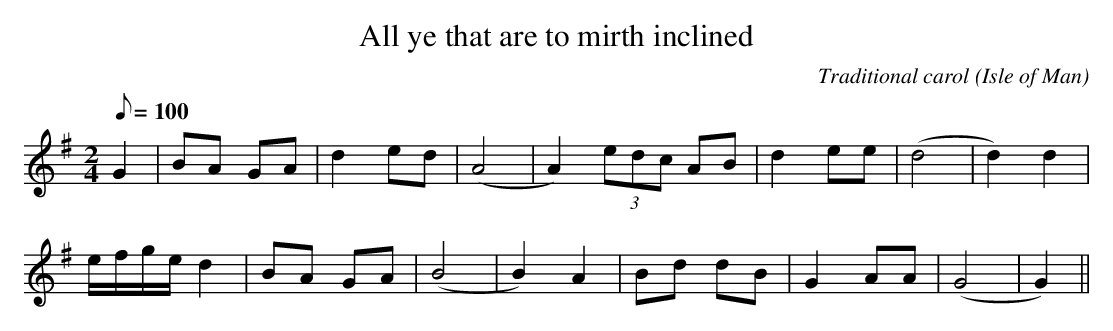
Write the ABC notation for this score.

X:1
T:All ye that are to mirth inclined
C:Traditional carol
O:Isle of Man
M:2/4
L:1/8
Q:100
K:G
G2 |BA GA|d2 ed|(A4|A2)(3edc AB|d2 ee|(d4|d2) d2|
e/f/g/e/ d2|BA GA|(B4|B2) A2|Bd dB|G2 AA|(G4|G2) ||
